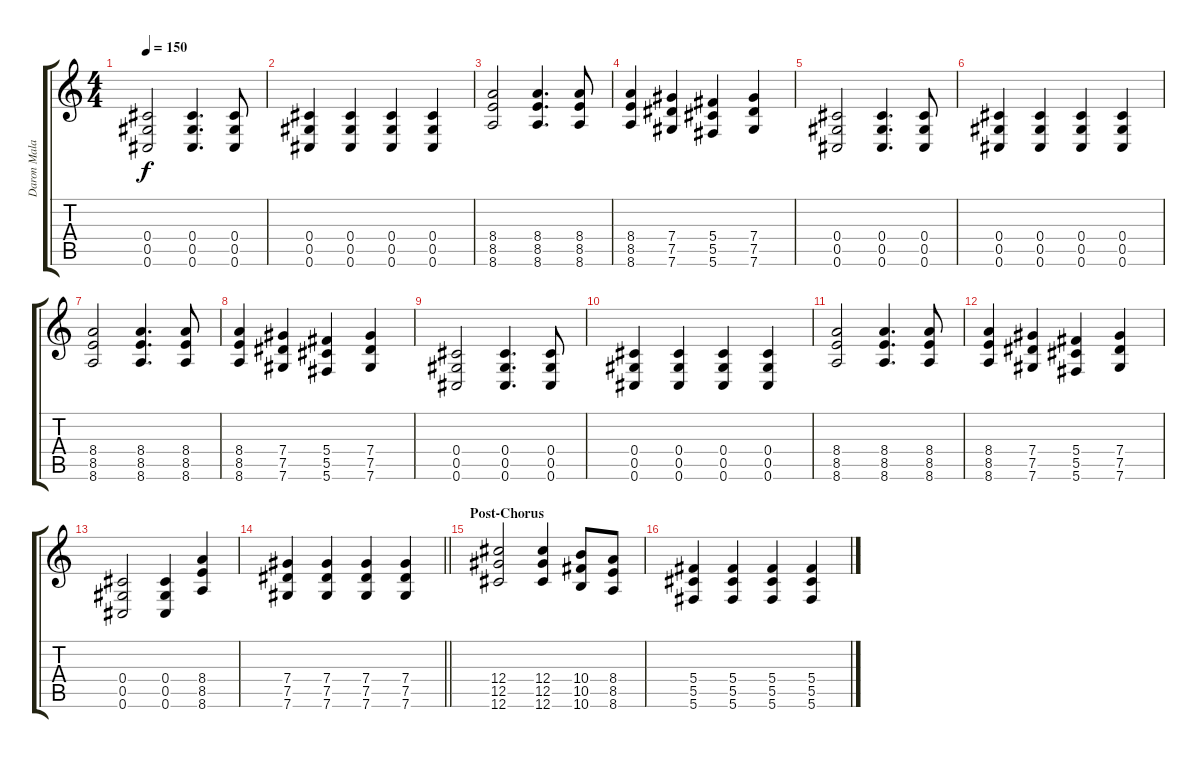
\track ("Daron Malakian(Guitar 1)" "Daron Mala") {instrument electricguitarclean}
\staff {score tabs}
\tuning (Eb4 Bb3 Gb3 Db3 Ab2 Db2) {hide}
\ts (4 4)
\tempo 150
\clef g2
\ks c
(0.4 0.5 0.6).2{dy f} (0.4 0.5 0.6).4{d} (0.4 0.5 0.6).8 |
(0.4 0.5 0.6).4 (0.4 0.5 0.6).4 (0.4 0.5 0.6).4 (0.4 0.5 0.6).4 |
(8.4 8.5 8.6).2 (8.4 8.5 8.6).4{d} (8.4 8.5 8.6).8 |
(8.4 8.5 8.6).4 (7.4 7.5 7.6).4 (5.4 5.5 5.6).4 (7.4 7.5 7.6).4 |
(0.4 0.5 0.6).2 (0.4 0.5 0.6).4{d} (0.4 0.5 0.6).8 |
(0.4 0.5 0.6).4 (0.4 0.5 0.6).4 (0.4 0.5 0.6).4 (0.4 0.5 0.6).4 |
(8.4 8.5 8.6).2 (8.4 8.5 8.6).4{d} (8.4 8.5 8.6).8 |
(8.4 8.5 8.6).4 (7.4 7.5 7.6).4 (5.4 5.5 5.6).4 (7.4 7.5 7.6).4 |
(0.4 0.5 0.6).2 (0.4 0.5 0.6).4{d} (0.4 0.5 0.6).8 |
(0.4 0.5 0.6).4 (0.4 0.5 0.6).4 (0.4 0.5 0.6).4 (0.4 0.5 0.6).4 |
(8.4 8.5 8.6).2 (8.4 8.5 8.6).4{d} (8.4 8.5 8.6).8 |
(8.4 8.5 8.6).4 (7.4 7.5 7.6).4 (5.4 5.5 5.6).4 (7.4 7.5 7.6).4 |
(0.4 0.5 0.6).2 (0.4 0.5 0.6).4 (8.4 8.5 8.6).4 |
\barLineRight lightlight
(7.4 7.5 7.6).4 (7.4 7.5 7.6).4 (7.4 7.5 7.6).4 (7.4 7.5 7.6).4 |
\section ("" "Post-Chorus")
(12.4 12.5 12.6).2 (12.4 12.5 12.6).4 (10.4 10.5 10.6).8 (8.4 8.5 8.6).8 |
(5.4 5.5 5.6).4 (5.4 5.5 5.6).4 (5.4 5.5 5.6).4 (5.4 5.5 5.6).4
